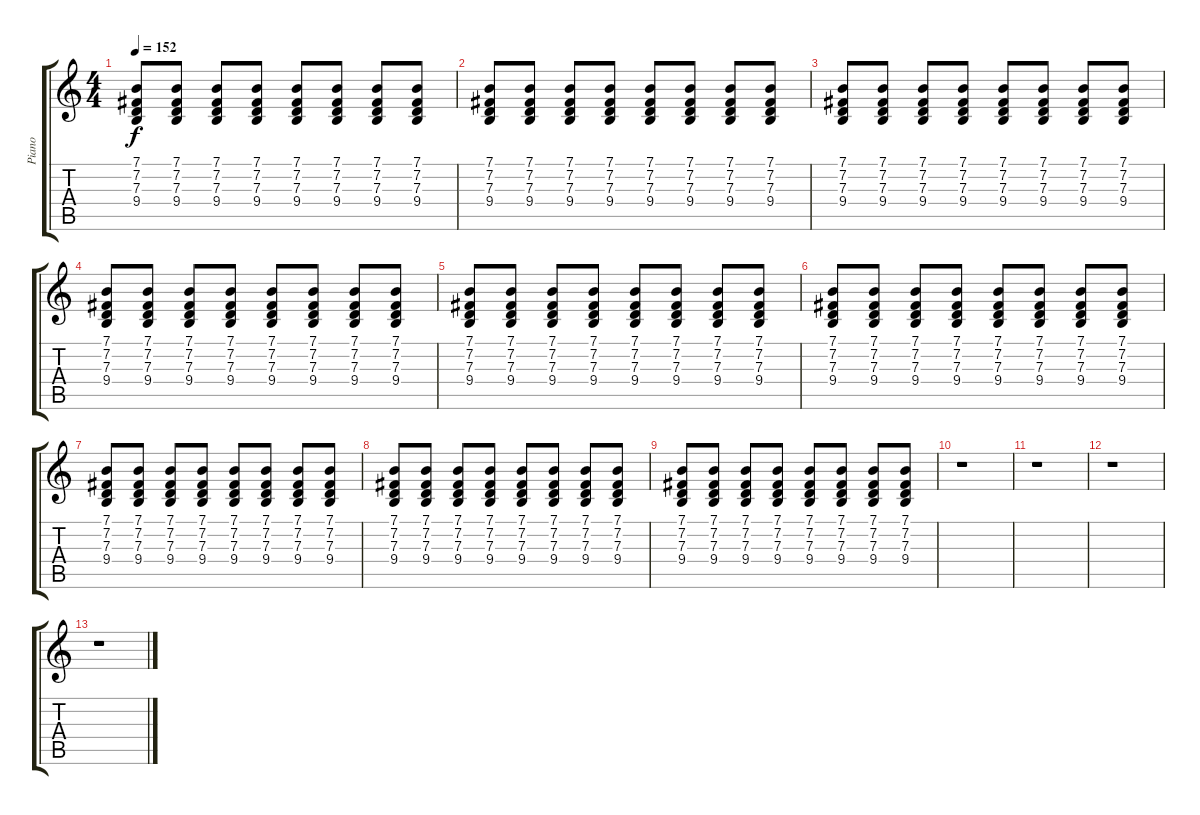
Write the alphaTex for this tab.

\track ("Piano" "Piano") {instrument brightacousticpiano}
\staff {score tabs}
\tuning (E4 B3 G3 D3 A2 E2) {hide}
\ts (4 4)
\tempo 152
\clef g2
\ks c
(7.1 7.2 7.3 9.4).8{dy f} (7.1 7.2 7.3 9.4).8 (7.1 7.2 7.3 9.4).8 (7.1 7.2 7.3 9.4).8 (7.1 7.2 7.3 9.4).8 (7.1 7.2 7.3 9.4).8 (7.1 7.2 7.3 9.4).8 (7.1 7.2 7.3 9.4).8 |
(7.1 7.2 7.3 9.4).8 (7.1 7.2 7.3 9.4).8 (7.1 7.2 7.3 9.4).8 (7.1 7.2 7.3 9.4).8 (7.1 7.2 7.3 9.4).8 (7.1 7.2 7.3 9.4).8 (7.1 7.2 7.3 9.4).8 (7.1 7.2 7.3 9.4).8 |
(7.1 7.2 7.3 9.4).8 (7.1 7.2 7.3 9.4).8 (7.1 7.2 7.3 9.4).8 (7.1 7.2 7.3 9.4).8 (7.1 7.2 7.3 9.4).8 (7.1 7.2 7.3 9.4).8 (7.1 7.2 7.3 9.4).8 (7.1 7.2 7.3 9.4).8 |
(7.1 7.2 7.3 9.4).8 (7.1 7.2 7.3 9.4).8 (7.1 7.2 7.3 9.4).8 (7.1 7.2 7.3 9.4).8 (7.1 7.2 7.3 9.4).8 (7.1 7.2 7.3 9.4).8 (7.1 7.2 7.3 9.4).8 (7.1 7.2 7.3 9.4).8 |
(7.1 7.2 7.3 9.4).8 (7.1 7.2 7.3 9.4).8 (7.1 7.2 7.3 9.4).8 (7.1 7.2 7.3 9.4).8 (7.1 7.2 7.3 9.4).8 (7.1 7.2 7.3 9.4).8 (7.1 7.2 7.3 9.4).8 (7.1 7.2 7.3 9.4).8 |
(7.1 7.2 7.3 9.4).8 (7.1 7.2 7.3 9.4).8 (7.1 7.2 7.3 9.4).8 (7.1 7.2 7.3 9.4).8 (7.1 7.2 7.3 9.4).8 (7.1 7.2 7.3 9.4).8 (7.1 7.2 7.3 9.4).8 (7.1 7.2 7.3 9.4).8 |
(7.1 7.2 7.3 9.4).8 (7.1 7.2 7.3 9.4).8 (7.1 7.2 7.3 9.4).8 (7.1 7.2 7.3 9.4).8 (7.1 7.2 7.3 9.4).8 (7.1 7.2 7.3 9.4).8 (7.1 7.2 7.3 9.4).8 (7.1 7.2 7.3 9.4).8 |
(7.1 7.2 7.3 9.4).8 (7.1 7.2 7.3 9.4).8 (7.1 7.2 7.3 9.4).8 (7.1 7.2 7.3 9.4).8 (7.1 7.2 7.3 9.4).8 (7.1 7.2 7.3 9.4).8 (7.1 7.2 7.3 9.4).8 (7.1 7.2 7.3 9.4).8 |
(7.1 7.2 7.3 9.4).8 (7.1 7.2 7.3 9.4).8 (7.1 7.2 7.3 9.4).8 (7.1 7.2 7.3 9.4).8 (7.1 7.2 7.3 9.4).8 (7.1 7.2 7.3 9.4).8 (7.1 7.2 7.3 9.4).8 (7.1 7.2 7.3 9.4).8 |
r.1 |
r.1 |
r.1 |
r.1
